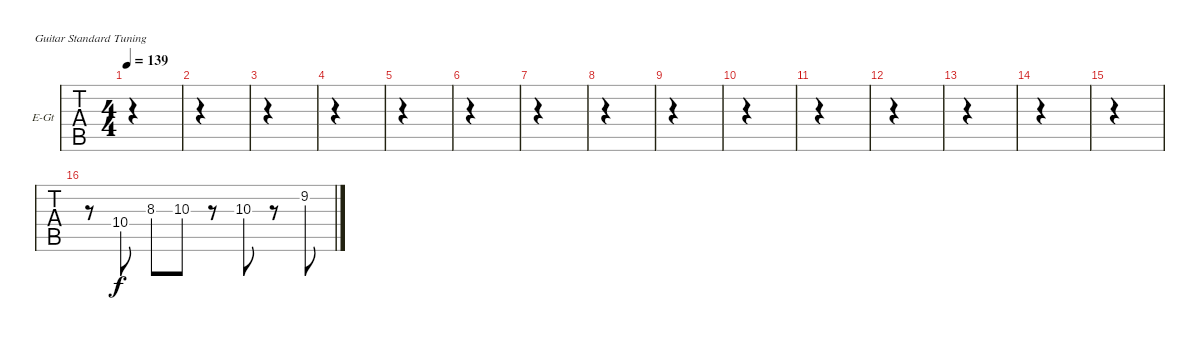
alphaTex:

\defaultSystemsLayout 4
\bracketExtendMode groupsimilarinstruments
\firstSystemTrackNameOrientation horizontal
\otherSystemsTrackNameOrientation horizontal
\track ("Lead Guitar" "E-Gt") {instrument distortionguitar}
\staff {tabs}
\tuning (E4 B3 G3 D3 A2 E2)
\ts (4 4)
\tempo 139
\clef g2
\ks c
|
|
|
|
|
|
|
|
|
|
|
|
|
|
|
r.8 10.4.8 8.3.8 10.3.8 r.8 10.3.8 r.8 9.2.8
